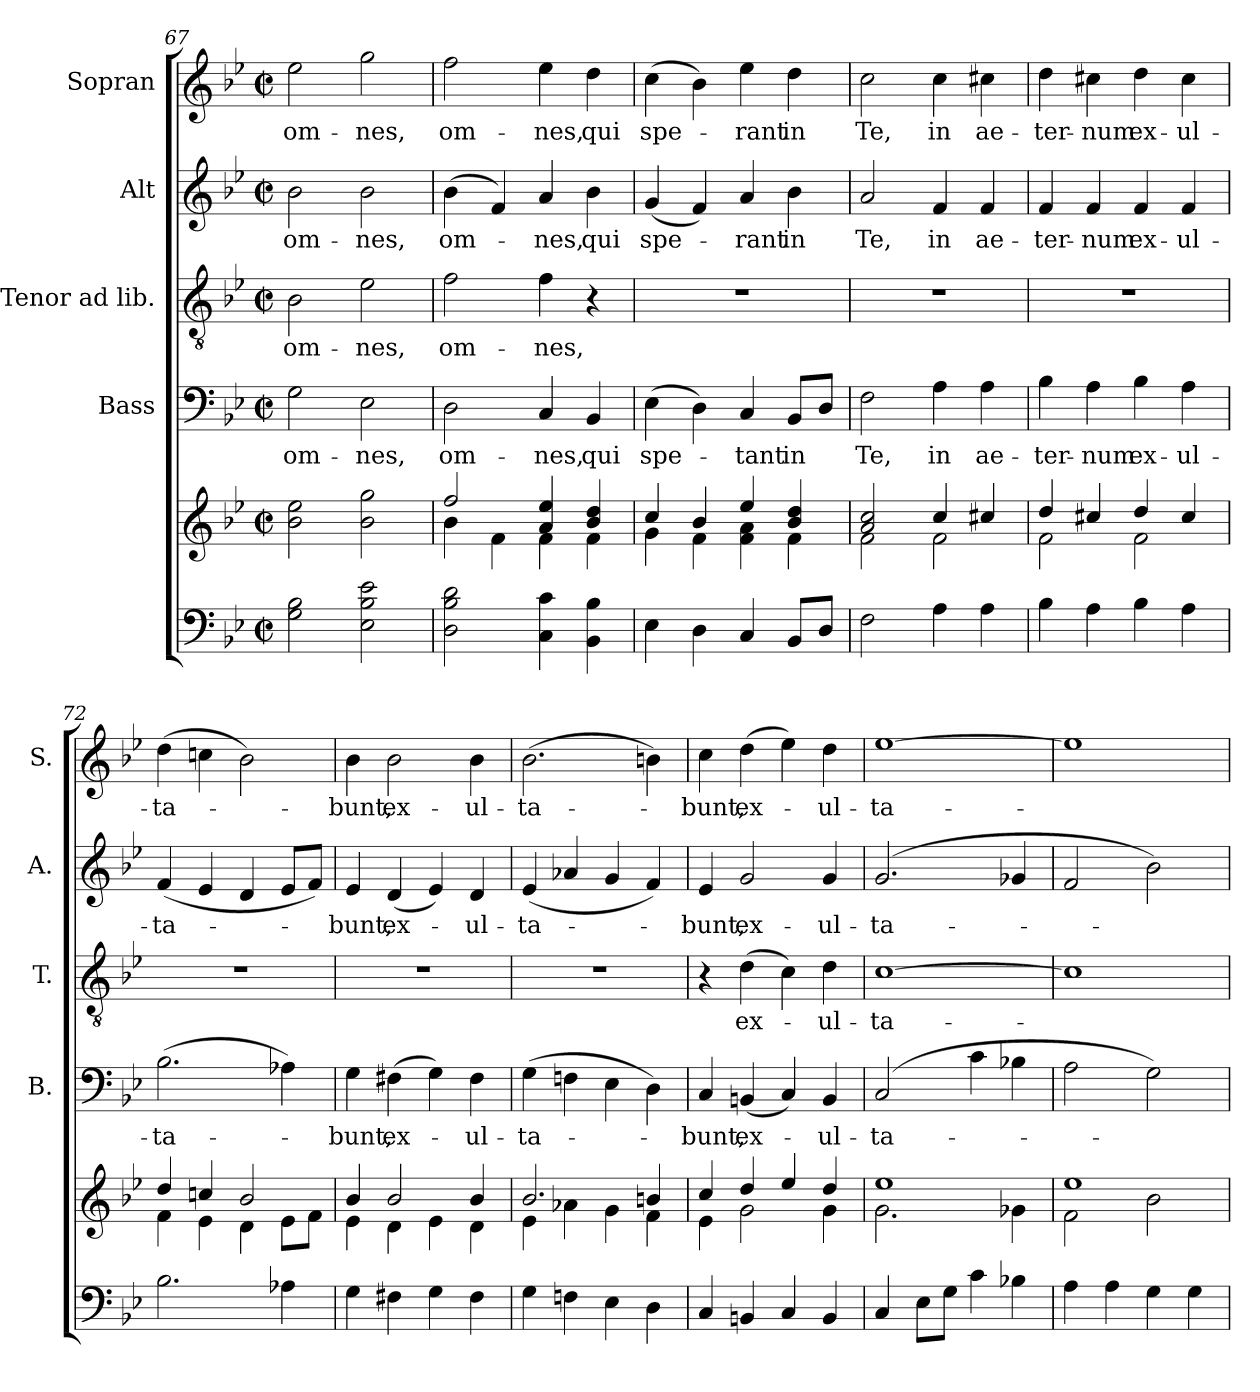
**kern	**kern	**kern	**text	**kern	**text	**kern	**text	**kern	**text
*part5	*part5	*part4	*part4	*part3	*part3	*part2	*part2	*part1	*part1
*staff6	*staff5	*staff4	*staff4	*staff3	*staff3	*staff2	*staff2	*staff1	*staff1
*	*	*I"Bass	*	*I"Tenor ad lib.	*	*I"Alt	*	*I"Sopran	*
*	*	*I'B.	*	*I'T.	*	*I'A.	*	*I'S.	*
*clefF4	*clefG2	*clefF4	*	*clefGv2	*	*clefG2	*	*clefG2	*
*k[b-e-]	*k[b-e-]	*k[b-e-]	*	*k[b-e-]	*	*k[b-e-]	*	*k[b-e-]	*
*B-:	*B-:	*B-:	*	*B-:	*	*B-:	*	*B-:	*
*M2/2	*M2/2	*M2/2	*	*M2/2	*	*M2/2	*	*M2/2	*
*met(c|)	*met(c|)	*met(c|)	*	*met(c|)	*	*met(c|)	*	*met(c|)	*
=67	=67	=67	=67	=67	=67	=67	=67	=67	=67
!	!	!	!LO:LY:b	!	!LO:LY:b	!	!LO:LY:b	!	!LO:LY:b
2G\ 2B-\	2b-\ 2ee-\	2G\	om-	2B-\	om-	2b-\	om-	2ee-\	om-
!	!	!	!LO:LY:b	!	!LO:LY:b	!	!LO:LY:b	!	!LO:LY:b
2E-\ 2B-\ 2e-\	2b-\ 2gg\	2E-\	-nes,	2e-\	-nes,	2b-\	-nes,	2gg\	-nes,
=68	=68	=68	=68	=68	=68	=68	=68	=68	=68
*	*^	*	*	*	*	*	*	*	*
!	!	!	!	!LO:LY:b	!	!LO:LY:b	!	!LO:LY:b	!	!LO:LY:b
2D\ 2B-\ 2d\	2ff/	4b-\	2D\	om-	2f\	om-	(>4b-\	om-	2ff\	om-
.	.	4f\	.	.	.	.	4f/)	.	.	.
!	!	!	!	!LO:LY:b	!	!LO:LY:b	!	!LO:LY:b	!	!LO:LY:b
4C\ 4c\	4a/ 4ee-/	4f\	4C/	-nes,	4f\	-nes,	4a/	-nes,	4ee-\	-nes,
!	!	!	!	!LO:LY:b	!	!	!	!LO:LY:b	!	!LO:LY:b
4BB-\ 4B-\	4b-/ 4dd/	4f\	4BB-/	qui	4r	.	4b-\	qui	4dd\	qui
=69	=69	=69	=69	=69	=69	=69	=69	=69	=69	=69
!	!	!	!	!LO:LY:b	!	!	!	!LO:LY:b	!	!LO:LY:b
4E-\	4cc/	4g\	(>4E-\	spe-	1r	.	(<4g/	spe-	(>4cc\	spe-
4D\	4b-/	4f\	4D\)	.	.	.	4f/)	.	4b-\)	.
!	!	!	!	!LO:LY:b	!	!	!	!LO:LY:b	!	!LO:LY:b
4C/	4ee-/	4f\ 4a\	4C/	-tant	.	.	4a/	-rant	4ee-\	-rant
!	!	!	!	!LO:LY:b	!	!	!	!LO:LY:b	!	!LO:LY:b
8BB-/L	4b-/ 4dd/	4f\	8BB-/L	in	.	.	4b-\	in	4dd\	in
8D/J	.	.	8D/J	.	.	.	.	.	.	.
=70	=70	=70	=70	=70	=70	=70	=70	=70	=70	=70
!	!	!	!	!LO:LY:b	!	!	!	!LO:LY:b	!	!LO:LY:b
2F\	2a/ 2cc/	2f\	2F\	Te,	1r	.	2a/	Te,	2cc\	Te,
!	!	!	!	!LO:LY:b	!	!	!	!LO:LY:b	!	!LO:LY:b
4A\	4cc/	2f\	4A\	in	.	.	4f/	in	4cc\	in
!	!	!	!	!LO:LY:b	!	!	!	!LO:LY:b	!	!LO:LY:b
4A\	4cc#X/	.	4A\	ae-	.	.	4f/	ae-	4cc#X\	ae-
!!LO:LB:g=z
=71	=71	=71	=71	=71	=71	=71	=71	=71	=71	=71
!	!	!	!	!LO:LY:b	!	!	!	!LO:LY:b	!	!LO:LY:b
4B-\	4dd/	2f\	4B-\	-ter-	1r	.	4f/	-ter-	4dd\	-ter-
!	!	!	!	!LO:LY:b	!	!	!	!LO:LY:b	!	!LO:LY:b
4A\	4cc#X/	.	4A\	-num	.	.	4f/	-num	4cc#X\	-num
!	!	!	!	!LO:LY:b	!	!	!	!LO:LY:b	!	!LO:LY:b
4B-\	4dd/	2f\	4B-\	ex-	.	.	4f/	ex-	4dd\	ex-
!	!	!	!	!LO:LY:b	!	!	!	!LO:LY:b	!	!LO:LY:b
4A\	4cc#/	.	4A\	-ul-	.	.	4f/	-ul-	4cc#\	-ul-
=72	=72	=72	=72	=72	=72	=72	=72	=72	=72	=72
!	!	!	!	!LO:LY:b	!	!	!	!LO:LY:b	!	!LO:LY:b
2.B-\	4dd/	4f\	(>2.B-\	-ta-	1r	.	(<4f/	-ta-	(>4dd\	-ta-
.	4ccn/	4e-\	.	.	.	.	4e-/	.	4ccn\	.
.	2b-/	4d\	.	.	.	.	4d/	.	2b-\)	.
4A-X\	.	8e-\L	4A-X\)	.	.	.	8e-/L	.	.	.
.	.	8f\J	.	.	.	.	8f/J)	.	.	.
=73	=73	=73	=73	=73	=73	=73	=73	=73	=73	=73
!	!	!	!	!LO:LY:b	!	!	!	!LO:LY:b	!	!LO:LY:b
4G\	4b-/	4e-\	4G\	-bunt,	1r	.	4e-/	-bunt,	4b-\	-bunt,
!	!	!	!	!LO:LY:b	!	!	!	!LO:LY:b	!	!LO:LY:b
4F#X\	2b-/	4d\	(>4F#X\	ex-	.	.	(<4d/	ex-	2b-\	ex-
4G\	.	4e-\	4G\)	.	.	.	4e-/)	.	.	.
!	!	!	!	!LO:LY:b	!	!	!	!LO:LY:b	!	!LO:LY:b
4F#\	4b-/	4d\	4F#\	-ul-	.	.	4d/	-ul-	4b-\	-ul-
=74	=74	=74	=74	=74	=74	=74	=74	=74	=74	=74
!	!	!	!	!LO:LY:b	!	!	!	!LO:LY:b	!	!LO:LY:b
4G\	2.b-/	4e-\	(>4G\	-ta-	1r	.	(<4e-/	-ta-	(>2.b-\	-ta-
4Fn\	.	4a-X\	4Fn\	.	.	.	4a-X/	.	.	.
4E-\	.	4g\	4E-\	.	.	.	4g/	.	.	.
4D\	4bn/	4f\	4D\)	.	.	.	4f/)	.	4bn\)	.
=75	=75	=75	=75	=75	=75	=75	=75	=75	=75	=75
!	!	!	!	!LO:LY:b	!	!	!	!LO:LY:b	!	!LO:LY:b
4C/	4cc/	4e-\	4C/	-bunt,	4r	.	4e-/	-bunt,	4cc\	-bunt,
!	!	!	!	!LO:LY:b	!	!LO:LY:b	!	!LO:LY:b	!	!LO:LY:b
4BBn/	4dd/	2g\	(<4BBn/	ex-	(>4d\	ex-	2g/	ex-	(>4dd\	ex-
4C/	4ee-/	.	4C/)	.	4c\)	.	.	.	4ee-\)	.
!	!	!	!	!LO:LY:b	!	!LO:LY:b	!	!LO:LY:b	!	!LO:LY:b
4BB/	4dd/	4g\	4BB/	-ul-	4d\	-ul-	4g/	-ul-	4dd\	-ul-
=76	=76	=76	=76	=76	=76	=76	=76	=76	=76	=76
!	!	!	!	!LO:LY:b	!	!LO:LY:b	!	!LO:LY:b	!	!LO:LY:b
4C/	1ee-	2.g\	(2C/	-ta-	[1c	-ta-	(2.g/	-ta-	[1ee-	-ta-
8E-\L	.	.	.	.	.	.	.	.	.	.
8G\J	.	.	.	.	.	.	.	.	.	.
4c\	.	.	4c\	.	.	.	.	.	.	.
4B-X\	.	4g-X\	4B-X\	.	.	.	4g-X/	.	.	.
!!LO:PB:g=z
=77	=77	=77	=77	=77	=77	=77	=77	=77	=77	=77
4A\	1ee-	2f\	2A\	.	1c]	.	2f/	.	1ee-]	.
4A\	.	.	.	.	.	.	.	.	.	.
4G\	.	2b-\	2G\)	.	.	.	2b-\)	.	.	.
4G\	.	.	.	.	.	.	.	.	.	.
*	*v	*v	*	*	*	*	*	*	*	*
=	=	=	=	=	=	=	=	=	=
*-	*-	*-	*-	*-	*-	*-	*-	*-	*-
